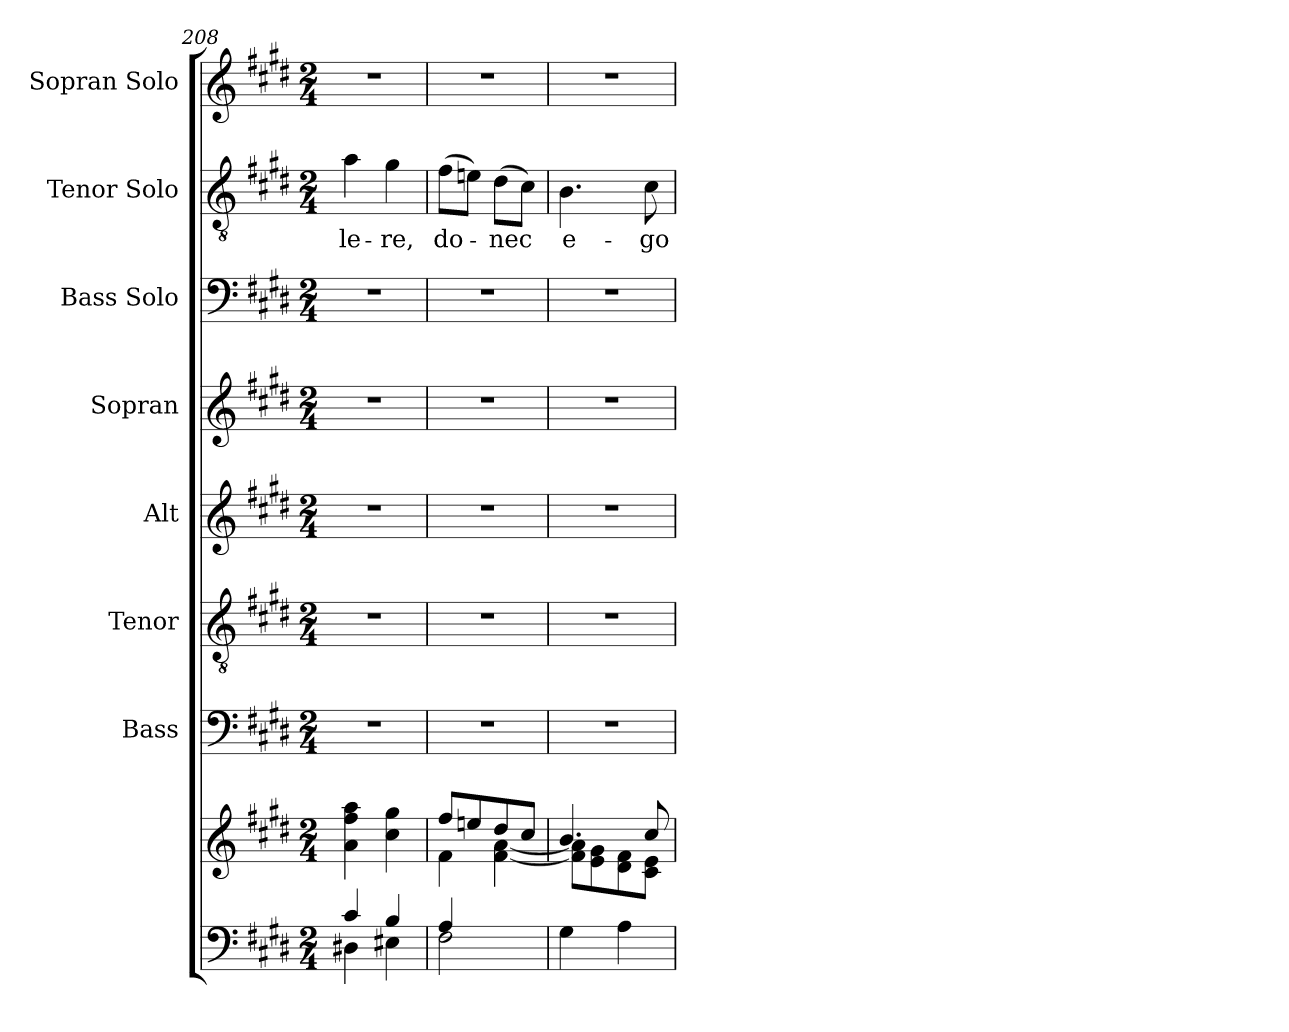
**kern	**kern	**kern	**kern	**kern	**kern	**kern	**kern	**text	**kern
*part8	*part8	*part7	*part6	*part5	*part4	*part3	*part2	*part2	*part1
*staff9	*staff8	*staff7	*staff6	*staff5	*staff4	*staff3	*staff2	*staff2	*staff1
*	*	*I"Bass	*I"Tenor	*I"Alt	*I"Sopran	*I"Bass Solo	*I"Tenor Solo	*	*I"Sopran Solo
*	*	*I'B.	*I'T.	*I'A.	*I'S.	*I'B. Solo	*I'T. Solo	*	*I'S. Solo
*clefF4	*clefG2	*clefF4	*clefGv2	*clefG2	*clefG2	*clefF4	*clefGv2	*	*clefG2
*k[f#c#g#d#]	*k[f#c#g#d#]	*k[f#c#g#d#]	*k[f#c#g#d#]	*k[f#c#g#d#]	*k[f#c#g#d#]	*k[f#c#g#d#]	*k[f#c#g#d#]	*	*k[f#c#g#d#]
*E:	*E:	*E:	*E:	*E:	*E:	*E:	*E:	*	*E:
*M2/4	*M2/4	*M2/4	*M2/4	*M2/4	*M2/4	*M2/4	*M2/4	*	*M2/4
=208	=208	=208	=208	=208	=208	=208	=208	=208	=208
*^	*	*	*	*	*	*	*	*	*
!	!	!	!	!	!	!	!	!	!LO:LY:b	!
4c#/	4D#X\	4a\ 4ff#\ 4aa\	2r	2r	2r	2r	2r	4a\	-le-	2r
!	!	!	!	!	!	!	!	!	!LO:LY:b	!
4B/	4E#X\	4cc#\ 4gg#\	.	.	.	.	.	4g#\	-re,	.
=209	=209	=209	=209	=209	=209	=209	=209	=209	=209	=209
*	*	*^	*	*	*	*	*	*	*	*
!	!	!	!	!	!	!	!	!	!	!LO:LY:b	!
4A/	2F#\	8ff#/L	4f#\	2r	2r	2r	2r	2r	(>8f#\L	do-	2r
.	.	8een/	.	.	.	.	.	.	8en\J)	.	.
!	!	!	!	!	!	!	!	!	!	!LO:LY:b	!
4ryy	.	8dd#/	[<4f#\ [<4a\	.	.	.	.	.	(>8d#\L	-nec	.
.	.	8cc#/J	.	.	.	.	.	.	8c#\J)	.	.
*v	*v	*	*	*	*	*	*	*	*	*	*
=210	=210	=210	=210	=210	=210	=210	=210	=210	=210	=210
!	!	!	!	!	!	!	!	!	!LO:LY:b	!
4G#\	4.b/	8f#\] 8a\]L	2r	2r	2r	2r	2r	4.B\	e-	2r
.	.	8e\ 8g#\	.	.	.	.	.	.	.	.
4A\	.	8d#\ 8f#\	.	.	.	.	.	.	.	.
!	!	!	!	!	!	!	!	!	!LO:LY:b	!
.	8cc#/	8c#\ 8e\J	.	.	.	.	.	8c#\	-go	.
*	*v	*v	*	*	*	*	*	*	*	*
=	=	=	=	=	=	=	=	=	=
*-	*-	*-	*-	*-	*-	*-	*-	*-	*-
